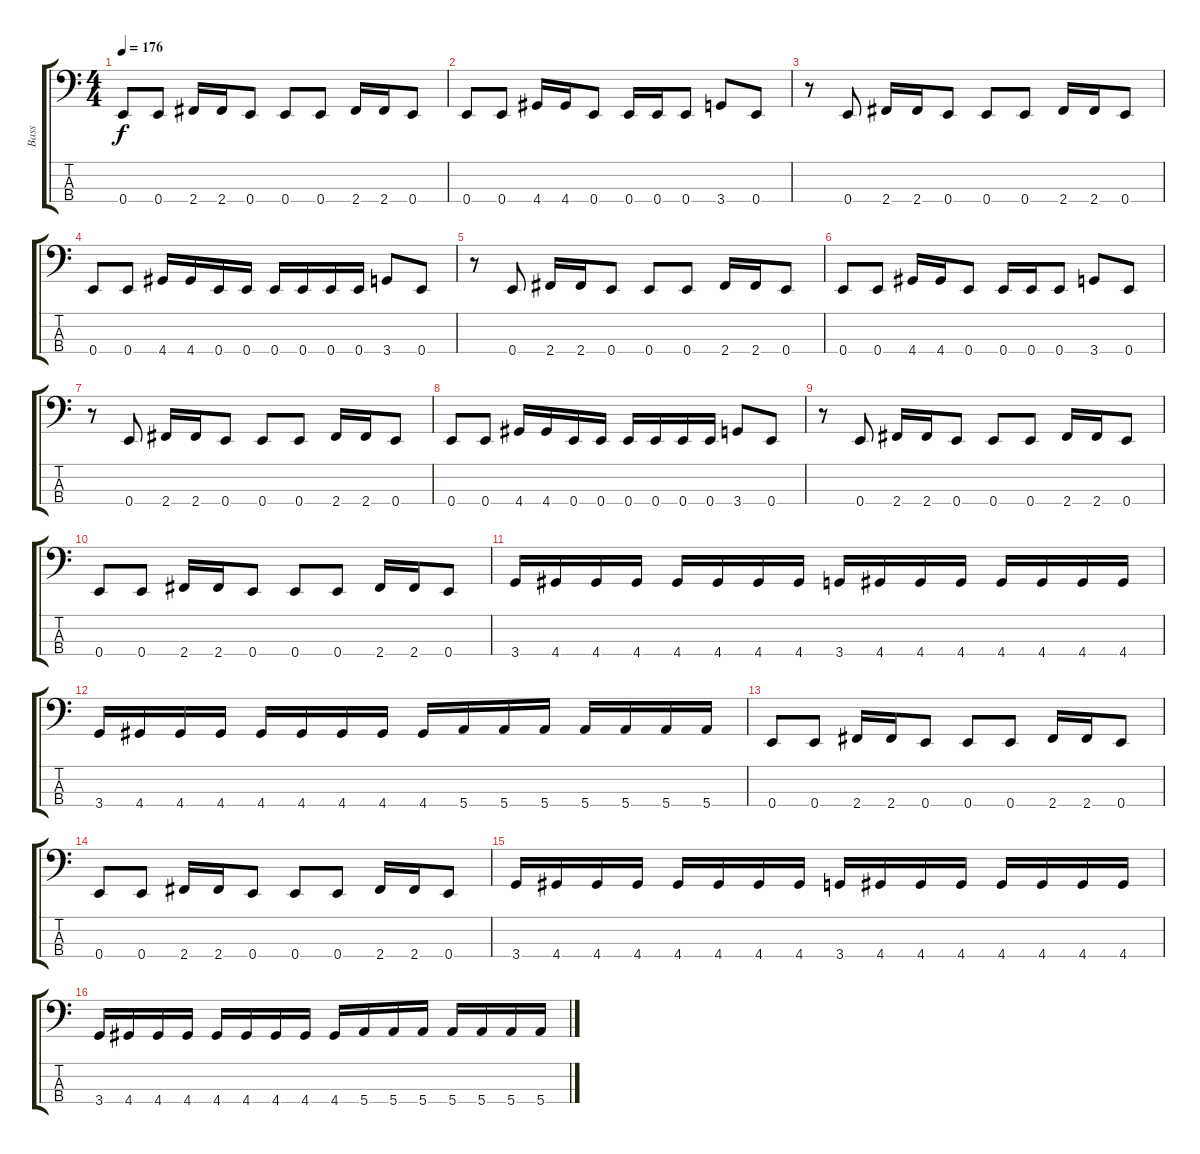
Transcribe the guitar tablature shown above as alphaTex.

\track ("Bass" "Bass") {instrument electricbasspick}
\staff {score tabs}
\tuning (G2 D2 A1 E1) {hide}
\ts (4 4)
\tempo 176
\clef f4
\ks c
0.4.8{dy f} 0.4.8 2.4.16 2.4.16 0.4.8 0.4.8 0.4.8 2.4.16 2.4.16 0.4.8 |
0.4.8 0.4.8 4.4.16 4.4.16 0.4.8 0.4.16 0.4.16 0.4.8 3.4.8 0.4.8 |
r.8 0.4.8 2.4.16 2.4.16 0.4.8 0.4.8 0.4.8 2.4.16 2.4.16 0.4.8 |
0.4.8 0.4.8 4.4.16 4.4.16 0.4.16 0.4.16 0.4.16 0.4.16 0.4.16 0.4.16 3.4.8 0.4.8 |
r.8 0.4.8 2.4.16 2.4.16 0.4.8 0.4.8 0.4.8 2.4.16 2.4.16 0.4.8 |
0.4.8 0.4.8 4.4.16 4.4.16 0.4.8 0.4.16 0.4.16 0.4.8 3.4.8 0.4.8 |
r.8 0.4.8 2.4.16 2.4.16 0.4.8 0.4.8 0.4.8 2.4.16 2.4.16 0.4.8 |
0.4.8 0.4.8 4.4.16 4.4.16 0.4.16 0.4.16 0.4.16 0.4.16 0.4.16 0.4.16 3.4.8 0.4.8 |
r.8 0.4.8 2.4.16 2.4.16 0.4.8 0.4.8 0.4.8 2.4.16 2.4.16 0.4.8 |
0.4.8 0.4.8 2.4.16 2.4.16 0.4.8 0.4.8 0.4.8 2.4.16 2.4.16 0.4.8 |
3.4.16 4.4.16 4.4.16 4.4.16 4.4.16 4.4.16 4.4.16 4.4.16 3.4.16 4.4.16 4.4.16 4.4.16 4.4.16 4.4.16 4.4.16 4.4.16 |
3.4.16 4.4.16 4.4.16 4.4.16 4.4.16 4.4.16 4.4.16 4.4.16 4.4.16 5.4.16 5.4.16 5.4.16 5.4.16 5.4.16 5.4.16 5.4.16 |
0.4.8 0.4.8 2.4.16 2.4.16 0.4.8 0.4.8 0.4.8 2.4.16 2.4.16 0.4.8 |
0.4.8 0.4.8 2.4.16 2.4.16 0.4.8 0.4.8 0.4.8 2.4.16 2.4.16 0.4.8 |
3.4.16 4.4.16 4.4.16 4.4.16 4.4.16 4.4.16 4.4.16 4.4.16 3.4.16 4.4.16 4.4.16 4.4.16 4.4.16 4.4.16 4.4.16 4.4.16 |
3.4.16 4.4.16 4.4.16 4.4.16 4.4.16 4.4.16 4.4.16 4.4.16 4.4.16 5.4.16 5.4.16 5.4.16 5.4.16 5.4.16 5.4.16 5.4.16
